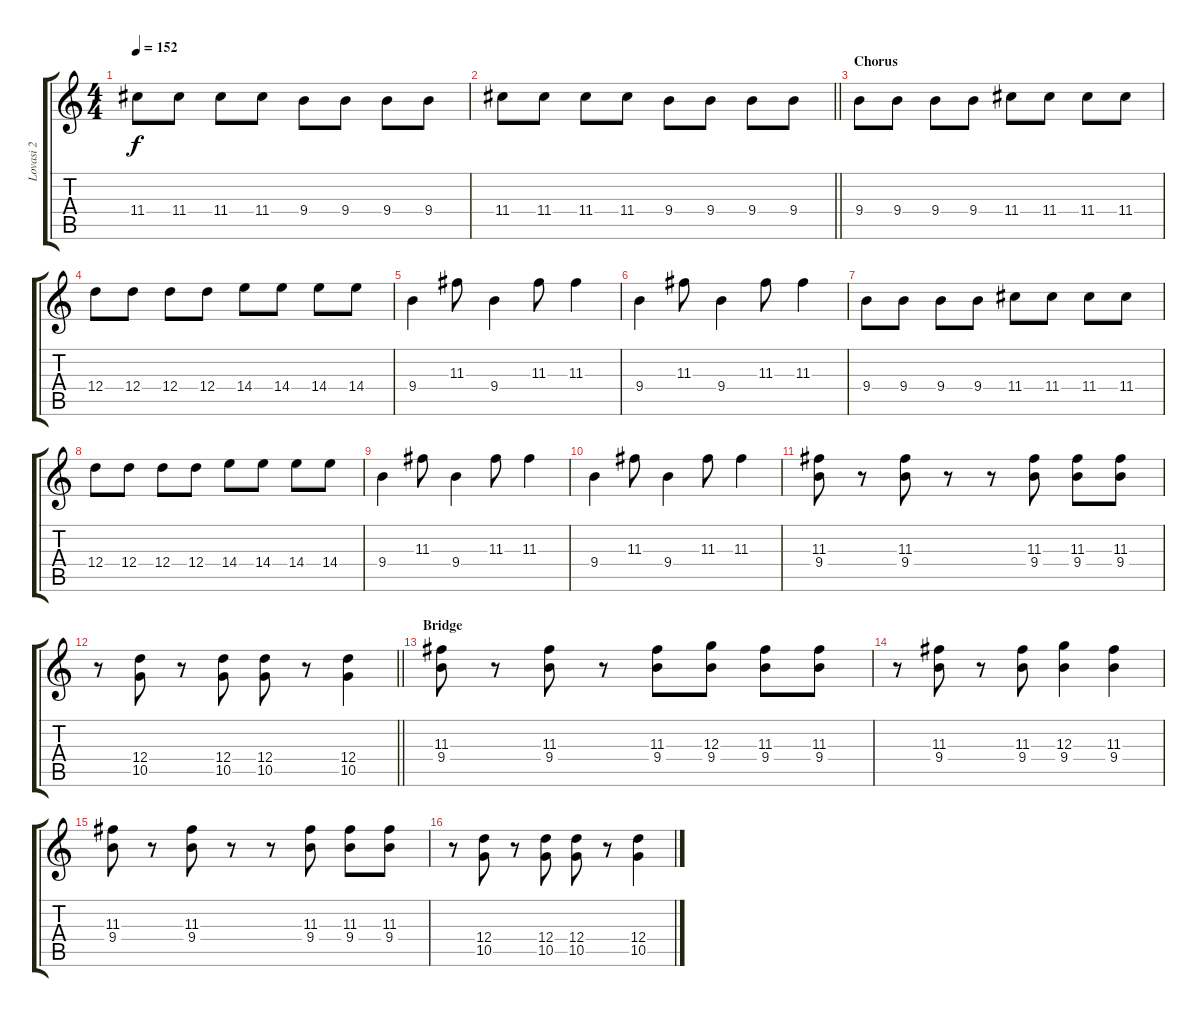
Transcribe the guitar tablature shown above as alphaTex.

\track ("Lovasi 2" "Lovasi 2") {instrument electricguitarjazz}
\staff {score tabs}
\tuning (E4 B3 G3 D3 A2 E2) {hide}
\ts (4 4)
\tempo 152
\clef g2
\ks c
11.4.8{dy f} 11.4.8 11.4.8 11.4.8 9.4.8 9.4.8 9.4.8 9.4.8 |
\barLineRight lightlight
11.4.8 11.4.8 11.4.8 11.4.8 9.4.8 9.4.8 9.4.8 9.4.8 |
\section ("" "Chorus")
9.4.8 9.4.8 9.4.8 9.4.8 11.4.8 11.4.8 11.4.8 11.4.8 |
12.4.8 12.4.8 12.4.8 12.4.8 14.4.8 14.4.8 14.4.8 14.4.8 |
9.4.4 11.3.8 9.4.4 11.3.8 11.3.4 |
9.4.4 11.3.8 9.4.4 11.3.8 11.3.4 |
9.4.8 9.4.8 9.4.8 9.4.8 11.4.8 11.4.8 11.4.8 11.4.8 |
12.4.8 12.4.8 12.4.8 12.4.8 14.4.8 14.4.8 14.4.8 14.4.8 |
9.4.4 11.3.8 9.4.4 11.3.8 11.3.4 |
9.4.4 11.3.8 9.4.4 11.3.8 11.3.4 |
(11.3 9.4).8 r.8 (11.3 9.4).8 r.8 r.8 (11.3 9.4).8 (11.3 9.4).8 (11.3 9.4).8 |
\barLineRight lightlight
r.8 (12.4 10.5).8 r.8 (12.4 10.5).8 (12.4 10.5).8 r.8 (12.4 10.5).4 |
\section ("" "Bridge")
(11.3 9.4).8 r.8 (11.3 9.4).8 r.8 (11.3 9.4).8 (12.3 9.4).8 (11.3 9.4).8 (11.3 9.4).8 |
r.8 (11.3 9.4).8 r.8 (11.3 9.4).8 (12.3 9.4).4 (11.3 9.4).4 |
(11.3 9.4).8 r.8 (11.3 9.4).8 r.8 r.8 (11.3 9.4).8 (11.3 9.4).8 (11.3 9.4).8 |
r.8 (12.4 10.5).8 r.8 (12.4 10.5).8 (12.4 10.5).8 r.8 (12.4 10.5).4
